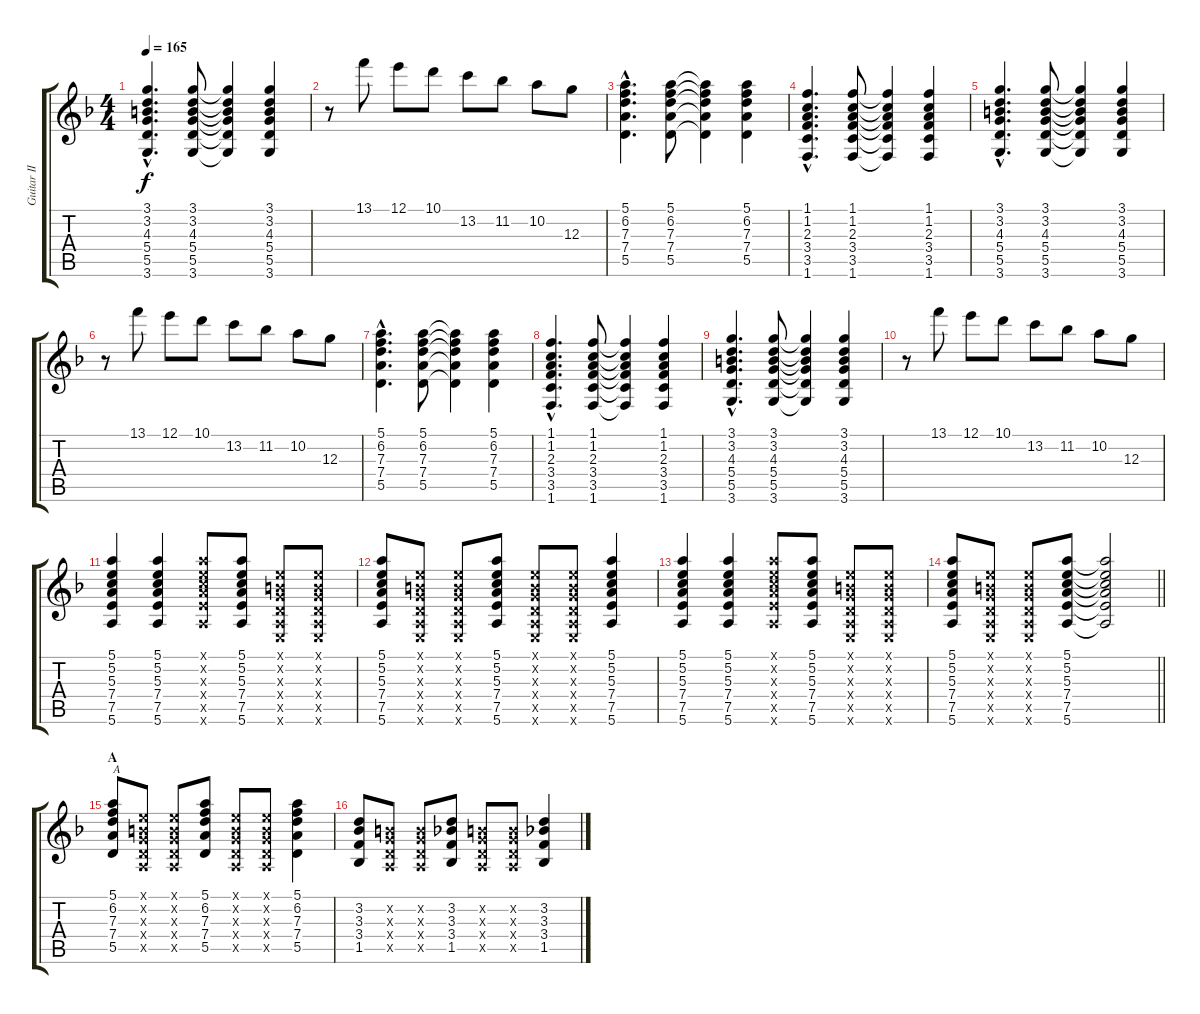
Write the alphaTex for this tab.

\track ("Guitar II" "Guitar II") {instrument overdrivenguitar}
\staff {score tabs}
\tuning (E4 B3 G3 D3 A2 E2) {hide}
\ts (4 4)
\tempo 165
\clef g2
\ks f
(3.1{hac} 3.2{hac} 4.3{hac} 5.4{hac} 5.5{hac} 3.6{hac}).4{d dy f} (3.1 3.2 4.3 5.4 5.5 3.6).8 (3.1{t} 3.2{t} 4.3{t} 5.4{t} 5.5{t} 3.6{t}).4 (3.1 3.2 4.3 5.4 5.5 3.6).4 |
r.8 13.1.8 12.1.8 10.1.8 13.2.8 11.2.8 10.2.8 12.3.8 |
(5.1{hac} 6.2{hac} 7.3{hac} 7.4{hac} 5.5{hac}).4{d} (5.1 6.2 7.3 7.4 5.5).8 (5.1{t} 6.2{t} 7.3{t} 7.4{t} 5.5{t}).4 (5.1 6.2 7.3 7.4 5.5).4 |
(1.1{hac} 1.2{hac} 2.3{hac} 3.4{hac} 3.5{hac} 1.6{hac}).4{d} (1.1 1.2 2.3 3.4 3.5 1.6).8 (1.1{t} 1.2{t} 2.3{t} 3.4{t} 3.5{t} 1.6{t}).4 (1.1 1.2 2.3 3.4 3.5 1.6).4 |
(3.1{hac} 3.2{hac} 4.3{hac} 5.4{hac} 5.5{hac} 3.6{hac}).4{d} (3.1 3.2 4.3 5.4 5.5 3.6).8 (3.1{t} 3.2{t} 4.3{t} 5.4{t} 5.5{t} 3.6{t}).4 (3.1 3.2 4.3 5.4 5.5 3.6).4 |
r.8 13.1.8 12.1.8 10.1.8 13.2.8 11.2.8 10.2.8 12.3.8 |
(5.1{hac} 6.2{hac} 7.3{hac} 7.4{hac} 5.5{hac}).4{d} (5.1 6.2 7.3 7.4 5.5).8 (5.1{t} 6.2{t} 7.3{t} 7.4{t} 5.5{t}).4 (5.1 6.2 7.3 7.4 5.5).4 |
(1.1{hac} 1.2{hac} 2.3{hac} 3.4{hac} 3.5{hac} 1.6{hac}).4{d} (1.1 1.2 2.3 3.4 3.5 1.6).8 (1.1{t} 1.2{t} 2.3{t} 3.4{t} 3.5{t} 1.6{t}).4 (1.1 1.2 2.3 3.4 3.5 1.6).4 |
(3.1{hac} 3.2{hac} 4.3{hac} 5.4{hac} 5.5{hac} 3.6{hac}).4{d} (3.1 3.2 4.3 5.4 5.5 3.6).8 (3.1{t} 3.2{t} 4.3{t} 5.4{t} 5.5{t} 3.6{t}).4 (3.1 3.2 4.3 5.4 5.5 3.6).4 |
r.8 13.1.8 12.1.8 10.1.8 13.2.8 11.2.8 10.2.8 12.3.8 |
(5.1 5.2 5.3 7.4 7.5 5.6).4 (5.1 5.2 5.3 7.4 7.5 5.6).4 (5.1{x} 5.2{x} 5.3{x} 7.4{x} 7.5{x} 5.6{x}).8 (5.1 5.2 5.3 7.4 7.5 5.6).8 (0.1{x} 0.2{x} 0.3{x} 0.4{x} 0.5{x} 0.6{x}).8 (0.1{x} 0.2{x} 0.3{x} 0.4{x} 0.5{x} 0.6{x}).8 |
(5.1 5.2 5.3 7.4 7.5 5.6).8 (0.1{x} 0.2{x} 0.3{x} 0.4{x} 0.5{x} 0.6{x}).8 (0.1{x} 0.2{x} 0.3{x} 0.4{x} 0.5{x} 0.6{x}).8 (5.1 5.2 5.3 7.4 7.5 5.6).8 (0.1{x} 0.2{x} 0.3{x} 0.4{x} 0.5{x} 0.6{x}).8 (0.1{x} 0.2{x} 0.3{x} 0.4{x} 0.5{x} 0.6{x}).8 (5.1 5.2 5.3 7.4 7.5 5.6).4 |
(5.1 5.2 5.3 7.4 7.5 5.6).4 (5.1 5.2 5.3 7.4 7.5 5.6).4 (5.1{x} 5.2{x} 5.3{x} 7.4{x} 7.5{x} 5.6{x}).8 (5.1 5.2 5.3 7.4 7.5 5.6).8 (0.1{x} 0.2{x} 0.3{x} 0.4{x} 0.5{x} 0.6{x}).8 (0.1{x} 0.2{x} 0.3{x} 0.4{x} 0.5{x} 0.6{x}).8 |
\barLineRight lightlight
(5.1 5.2 5.3 7.4 7.5 5.6).8 (0.1{x} 0.2{x} 0.3{x} 0.4{x} 0.5{x} 0.6{x}).8 (0.1{x} 0.2{x} 0.3{x} 0.4{x} 0.5{x} 0.6{x}).8 (5.1 5.2 5.3 7.4 7.5 5.6).8 (5.1{t} 5.2{t} 5.3{t} 7.4{t} 7.5{t} 5.6{t}).2 |
\section ("" "A")
(5.1 6.2 7.3 7.4 5.5).8{txt "A"} (0.1{x} 0.2{x} 0.3{x} 0.4{x} 0.5{x}).8 (0.1{x} 0.2{x} 0.3{x} 0.4{x} 0.5{x}).8 (5.1 6.2 7.3 7.4 5.5).8 (0.1{x} 0.2{x} 0.3{x} 0.4{x} 0.5{x}).8 (0.1{x} 0.2{x} 0.3{x} 0.4{x} 0.5{x}).8 (5.1 6.2 7.3 7.4 5.5).4 |
(3.2 3.3 3.4 1.5).8 (0.2{x} 0.3{x} 0.4{x} 0.5{x}).8 (0.2{x} 0.3{x} 0.4{x} 0.5{x}).8 (3.2 3.3 3.4 1.5).8 (0.2{x} 0.3{x} 0.4{x} 0.5{x}).8 (0.2{x} 0.3{x} 0.4{x} 0.5{x}).8 (3.2 3.3 3.4 1.5).4
